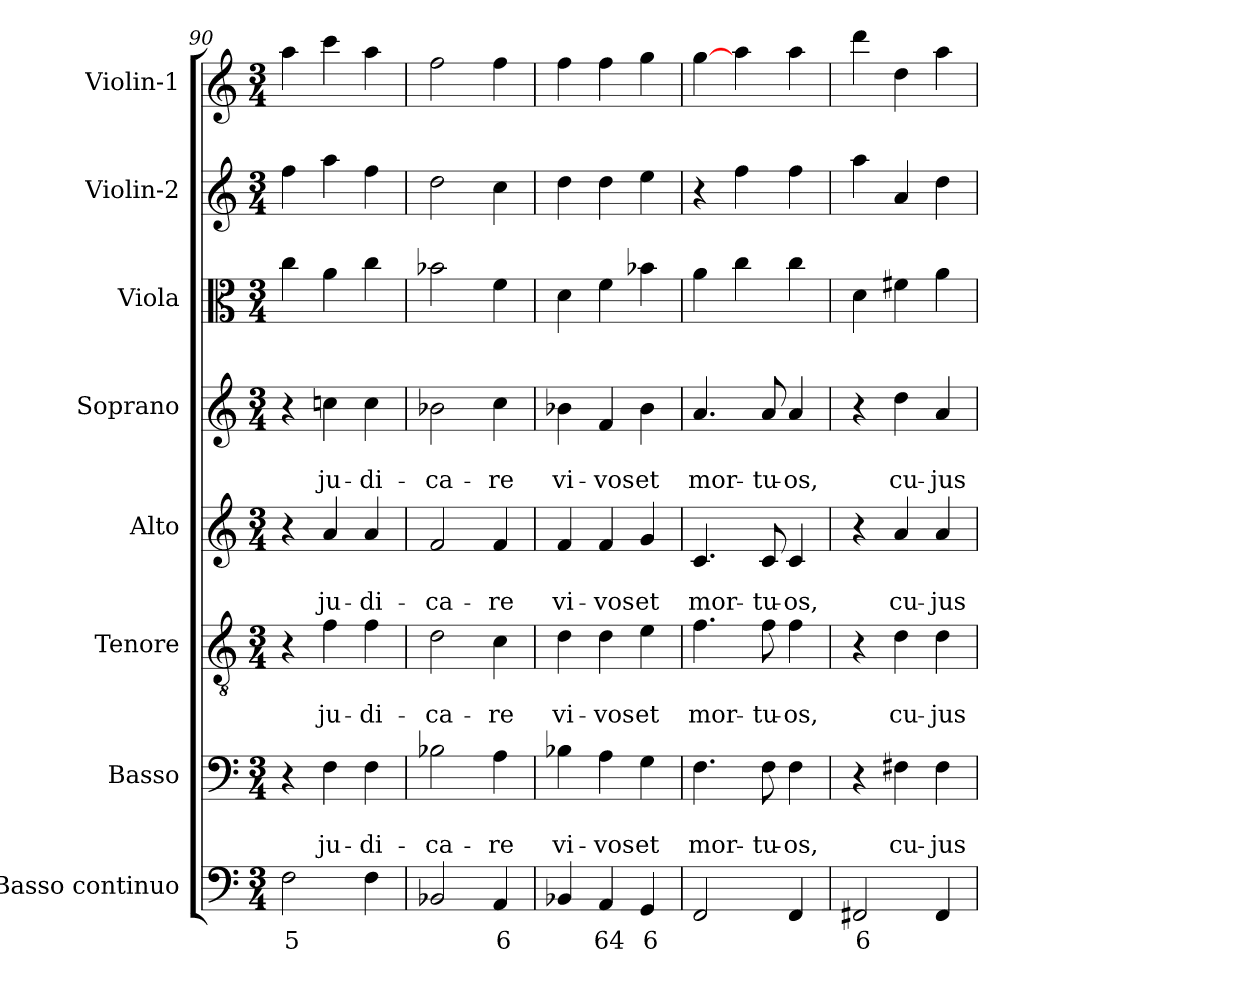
**kern	**text	**kern	**text	**text	**kern	**text	**text	**kern	**text	**text	**kern	**text	**text	**kern	**kern	**kern
*part8	*part8	*part7	*part7	*part7	*part6	*part6	*part6	*part5	*part5	*part5	*part4	*part4	*part4	*part3	*part2	*part1
*staff8	*staff8	*staff7	*staff7	*staff7	*staff6	*staff6	*staff6	*staff5	*staff5	*staff5	*staff4	*staff4	*staff4	*staff3	*staff2	*staff1
*I"Basso continuo	*	*I"Basso	*	*	*I"Tenore	*	*	*I"Alto	*	*	*I"Soprano	*	*	*I"Viola	*I"Violin-2	*I"Violin-1
*I'BC	*	*I'B	*	*	*I'T	*	*	*I'A	*	*	*I'S	*	*	*I'Va	*I'V2	*I'V1
*clefF4	*	*clefF4	*	*	*clefGv2	*	*	*clefG2	*	*	*clefG2	*	*	*clefC3	*clefG2	*clefG2
*k[]	*	*k[]	*	*	*k[]	*	*	*k[]	*	*	*k[]	*	*	*k[]	*k[]	*k[]
*C:	*	*C:	*	*	*C:	*	*	*C:	*	*	*C:	*	*	*C:	*C:	*C:
*M3/4	*	*M3/4	*	*	*M3/4	*	*	*M3/4	*	*	*M3/4	*	*	*M3/4	*M3/4	*M3/4
=90	=90	=90	=90	=90	=90	=90	=90	=90	=90	=90	=90	=90	=90	=90	=90	=90
!	!LO:LY:b	!	!	!	!	!	!	!	!	!	!	!	!	!	!	!
2F\	5	4r	.	.	4r	.	.	4r	.	.	4r	.	.	4cc\	4ff\	4aa\
!	!	!	!	!LO:LY:b	!	!	!LO:LY:b	!	!	!LO:LY:b	!	!	!LO:LY:b	!	!	!
.	.	4F\	.	ju-	4f\	.	ju-	4a/	.	ju-	4ccn\	.	ju-	4a\	4aa\	4ccc\
!	!	!	!	!LO:LY:b	!	!	!LO:LY:b	!	!	!LO:LY:b	!	!	!LO:LY:b	!	!	!
4F\	.	4F\	.	-di-	4f\	.	-di-	4a/	.	-di-	4cc\	.	-di-	4cc\	4ff\	4aa\
=91	=91	=91	=91	=91	=91	=91	=91	=91	=91	=91	=91	=91	=91	=91	=91	=91
!	!	!	!	!LO:LY:b	!	!	!LO:LY:b	!	!	!LO:LY:b	!	!	!LO:LY:b	!	!	!
2BB-X/	.	2B-X\	.	-ca-	2d\	.	-ca-	2f/	.	-ca-	2b-X\	.	-ca-	2b-X\	2dd\	2ff\
!	!LO:LY:b	!	!	!LO:LY:b	!	!	!LO:LY:b	!	!	!LO:LY:b	!	!	!LO:LY:b	!	!	!
4AA/	6	4A\	.	-re	4c\	.	-re	4f/	.	-re	4cc\	.	-re	4f\	4cc\	4ff\
=92	=92	=92	=92	=92	=92	=92	=92	=92	=92	=92	=92	=92	=92	=92	=92	=92
!	!	!	!	!LO:LY:b	!	!	!LO:LY:b	!	!	!LO:LY:b	!	!	!LO:LY:b	!	!	!
4BB-X/	.	4B-X\	.	vi-	4d\	.	vi-	4f/	.	vi-	4b-X\	.	vi-	4d\	4dd\	4ff\
!	!LO:LY:b	!	!	!LO:LY:b	!	!	!LO:LY:b	!	!	!LO:LY:b	!	!	!LO:LY:b	!	!	!
4AA/	64	4A\	.	-vos	4d\	.	-vos	4f/	.	-vos	4f/	.	-vos	4f\	4dd\	4ff\
!	!LO:LY:b	!	!	!LO:LY:b	!	!	!LO:LY:b	!	!	!LO:LY:b	!	!	!LO:LY:b	!	!	!
4GG/	6	4G\	.	et	4e\	.	et	4g/	.	et	4b-\	.	et	4b-X\	4ee\	4gg\
!!LO:PB:g=z
=93	=93	=93	=93	=93	=93	=93	=93	=93	=93	=93	=93	=93	=93	=93	=93	=93
!	!	!	!	!LO:LY:b	!	!	!LO:LY:b	!	!	!LO:LY:b	!	!	!LO:LY:b	!	!	!
2FF/	.	4.F\	.	mor-	4.f\	.	mor-	4.c/	.	mor-	4.a/	.	mor-	4a\	4r	[4gg\
.	.	.	.	.	.	.	.	.	.	.	.	.	.	4cc\	4ff\	4aa\
!	!	!	!	!LO:LY:b	!	!	!LO:LY:b	!	!	!LO:LY:b	!	!	!LO:LY:b	!	!	!
.	.	8F\	.	-tu-	8f\	.	-tu-	8c/	.	-tu-	8a/	.	-tu-	.	.	.
!	!	!	!	!LO:LY:b	!	!	!LO:LY:b	!	!	!LO:LY:b	!	!	!LO:LY:b	!	!	!
4FF/	.	4F\	.	-os,	4f\	.	-os,	4c/	.	-os,	4a/	.	-os,	4cc\	4ff\	4aa\
=94	=94	=94	=94	=94	=94	=94	=94	=94	=94	=94	=94	=94	=94	=94	=94	=94
!	!LO:LY:b	!	!	!	!	!	!	!	!	!	!	!	!	!	!	!
2FF#X/	6	4r	.	.	4r	.	.	4r	.	.	4r	.	.	4d\	4aa\	4ddd\
!	!	!	!	!LO:LY:b	!	!	!LO:LY:b	!	!	!LO:LY:b	!	!	!LO:LY:b	!	!	!
.	.	4F#X\	.	cu-	4d\	.	cu-	4a/	.	cu-	4dd\	.	cu-	4f#X\	4a/	4dd\
!	!	!	!	!LO:LY:b	!	!	!LO:LY:b	!	!	!LO:LY:b	!	!	!LO:LY:b	!	!	!
4FF#/	.	4F#\	.	-jus	4d\	.	-jus	4a/	.	-jus	4a/	.	-jus	4a\	4dd\	4aa\
=	=	=	=	=	=	=	=	=	=	=	=	=	=	=	=	=
*-	*-	*-	*-	*-	*-	*-	*-	*-	*-	*-	*-	*-	*-	*-	*-	*-
